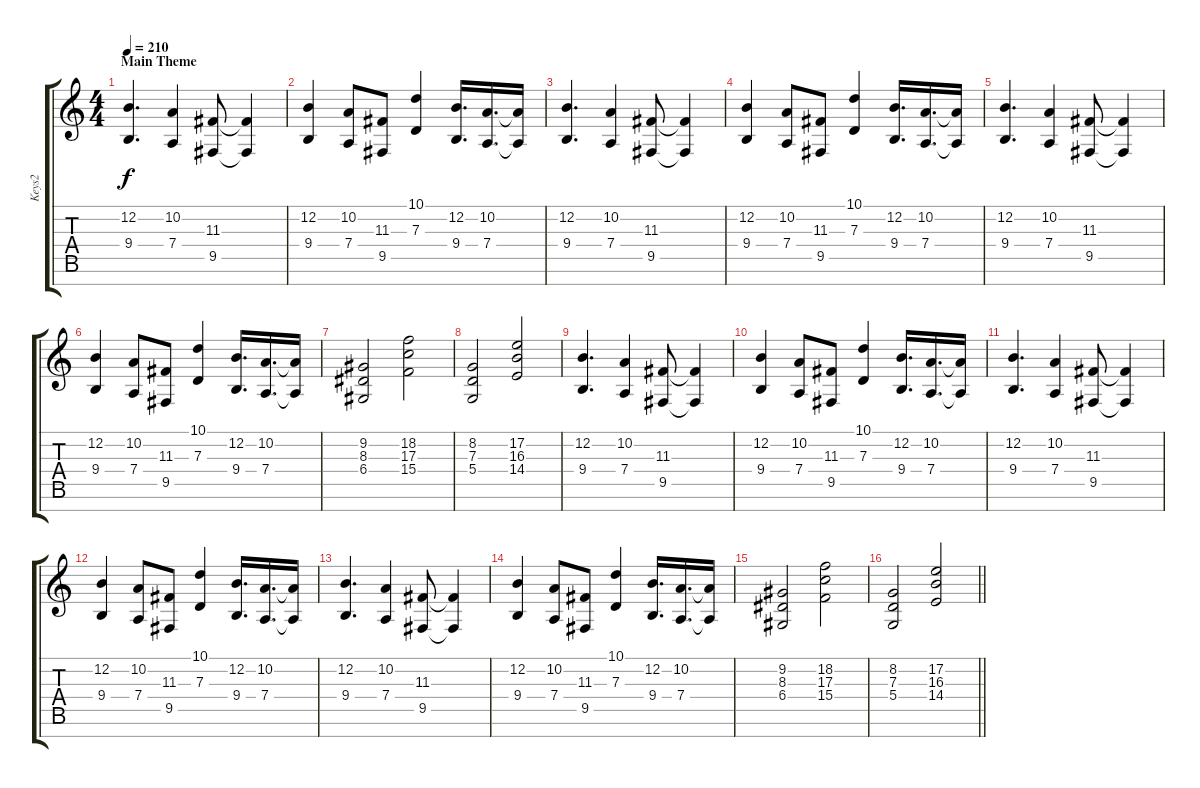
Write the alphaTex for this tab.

\track ("Keys2" "Keys2") {instrument lead2sawtooth}
\staff {score tabs}
\tuning (E4 B3 G3 D3 A2 E2 B1) {hide}
\ts (4 4)
\section ("" "Main Theme")
\tempo 210
\clef g2
\ks c
(12.2 9.4).4{d dy f volume 6 instrument stringensemble1} (10.2 7.4).4 (11.3 9.5).8 (11.3{t} 9.5{t}).4 |
(12.2 9.4).4 (10.2 7.4).8 (11.3 9.5).8 (10.1 7.3).4 (12.2 9.4).16{d} (10.2 7.4).16{d} (10.2{t} 7.4{t}).16 |
(12.2 9.4).4{d} (10.2 7.4).4 (11.3 9.5).8 (11.3{t} 9.5{t}).4 |
(12.2 9.4).4 (10.2 7.4).8 (11.3 9.5).8 (10.1 7.3).4 (12.2 9.4).16{d} (10.2 7.4).16{d} (10.2{t} 7.4{t}).16 |
(12.2 9.4).4{d} (10.2 7.4).4 (11.3 9.5).8 (11.3{t} 9.5{t}).4 |
(12.2 9.4).4 (10.2 7.4).8 (11.3 9.5).8 (10.1 7.3).4 (12.2 9.4).16{d} (10.2 7.4).16{d} (10.2{t} 7.4{t}).16 |
(9.2 8.3 6.4).2 (18.2 17.3 15.4).2 |
(8.2 7.3 5.4).2 (17.2 16.3 14.4).2 |
(12.2 9.4).4{d volume 6} (10.2 7.4).4 (11.3 9.5).8 (11.3{t} 9.5{t}).4 |
(12.2 9.4).4 (10.2 7.4).8 (11.3 9.5).8 (10.1 7.3).4 (12.2 9.4).16{d} (10.2 7.4).16{d} (10.2{t} 7.4{t}).16 |
(12.2 9.4).4{d} (10.2 7.4).4 (11.3 9.5).8 (11.3{t} 9.5{t}).4 |
(12.2 9.4).4 (10.2 7.4).8 (11.3 9.5).8 (10.1 7.3).4 (12.2 9.4).16{d} (10.2 7.4).16{d} (10.2{t} 7.4{t}).16 |
(12.2 9.4).4{d} (10.2 7.4).4 (11.3 9.5).8 (11.3{t} 9.5{t}).4 |
(12.2 9.4).4 (10.2 7.4).8 (11.3 9.5).8 (10.1 7.3).4 (12.2 9.4).16{d} (10.2 7.4).16{d} (10.2{t} 7.4{t}).16 |
(9.2 8.3 6.4).2 (18.2 17.3 15.4).2 |
\barLineRight lightlight
(8.2 7.3 5.4).2 (17.2 16.3 14.4).2
